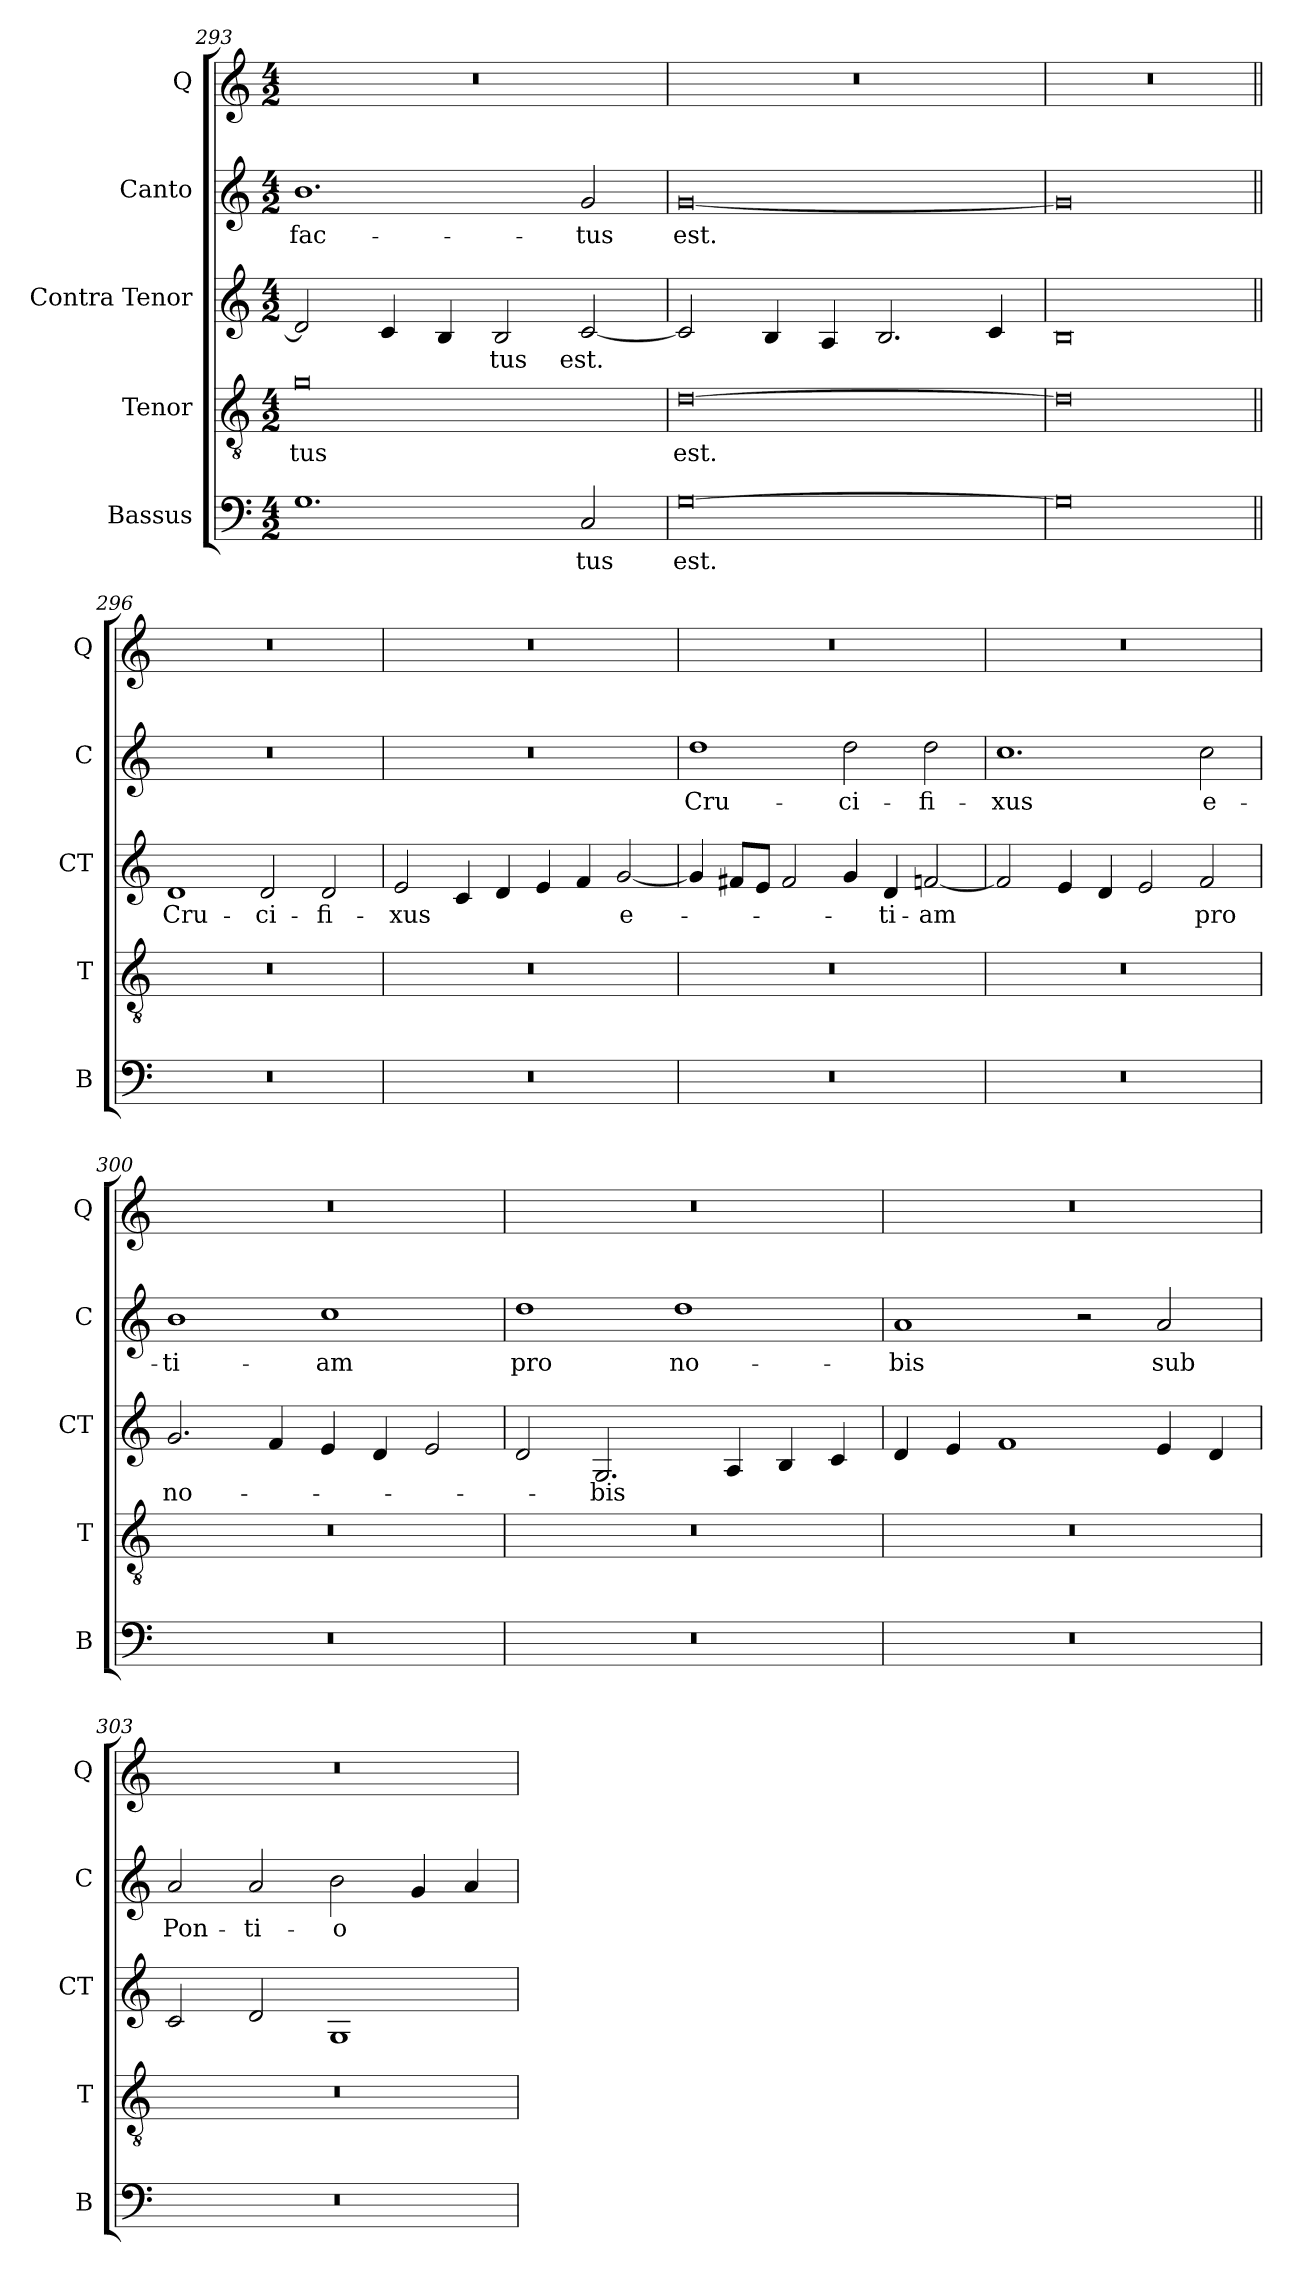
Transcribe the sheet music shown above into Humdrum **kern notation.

**kern	**text	**kern	**text	**kern	**text	**kern	**text	**kern
*part5	*part5	*part4	*part4	*part3	*part3	*part2	*part2	*part1
*staff5	*staff5	*staff4	*staff4	*staff3	*staff3	*staff2	*staff2	*staff1
*I"Bassus	*	*I"Tenor	*	*I"Contra Tenor	*	*I"Canto	*	*I"Q
*I'B	*	*I'T	*	*I'CT	*	*I'C	*	*I'Q
*clefF4	*	*clefGv2	*	*clefG2	*	*clefG2	*	*clefG2
*k[]	*	*k[]	*	*k[]	*	*k[]	*	*k[]
*C:	*	*C:	*	*C:	*	*C:	*	*C:
*M4/2	*	*M4/2	*	*M4/2	*	*M4/2	*	*M4/2
=293	=293	=293	=293	=293	=293	=293	=293	=293
!	!	!	!LO:LY:b	!	!	!	!	!
!	!	!	!	!	!	!	!LO:LY:b	!
1.G	.	0g	-tus	2d/]	.	1.b	fac-	0r
.	.	.	.	4c/	.	.	.	.
.	.	.	.	4B/	.	.	.	.
!	!	!	!	!	!LO:LY:b	!	!	!
.	.	.	.	2B/	-tus	.	.	.
!	!LO:LY:b	!	!	!	!	!	!	!
!	!	!	!	!	!LO:LY:b	!	!	!
!	!	!	!	!	!	!	!LO:LY:b	!
2C/	-tus	.	.	[2c/	est.	2g/	-tus	.
=294	=294	=294	=294	=294	=294	=294	=294	=294
!	!LO:LY:b	!	!	!	!	!	!	!
!	!	!	!LO:LY:b	!	!	!	!	!
!	!	!	!	!	!	!	!LO:LY:b	!
[0G	est.	[0d	est.	2c/]	.	[0g	est.	0r
.	.	.	.	4B/	.	.	.	.
.	.	.	.	4A/	.	.	.	.
.	.	.	.	2.B/	.	.	.	.
.	.	.	.	4c/	.	.	.	.
=295	=295	=295	=295	=295	=295	=295	=295	=295
0G]	.	0d]	.	0B	.	0g]	.	0r
!!LO:LB:g=z
=296||	=296||	=296||	=296||	=296||	=296||	=296||	=296||	=296||
!	!	!	!	!	!LO:LY:b	!	!	!
0r	.	0r	.	1d	Cru-	0r	.	0r
!	!	!	!	!	!LO:LY:b	!	!	!
.	.	.	.	2d/	-ci-	.	.	.
!	!	!	!	!	!LO:LY:b	!	!	!
.	.	.	.	2d/	-fi-	.	.	.
=297	=297	=297	=297	=297	=297	=297	=297	=297
!	!	!	!	!	!LO:LY:b	!	!	!
0r	.	0r	.	2e/	-xus	0r	.	0r
.	.	.	.	4c/	.	.	.	.
.	.	.	.	4d/	.	.	.	.
.	.	.	.	4e/	.	.	.	.
.	.	.	.	4f/	.	.	.	.
!	!	!	!	!	!LO:LY:b	!	!	!
.	.	.	.	[2g/	e-	.	.	.
=298	=298	=298	=298	=298	=298	=298	=298	=298
!	!	!	!	!	!	!	!LO:LY:b	!
0r	.	0r	.	4g/]	.	1dd	Cru-	0r
.	.	.	.	8f#X/L	.	.	.	.
.	.	.	.	8e/J	.	.	.	.
.	.	.	.	2f#/	.	.	.	.
!	!	!	!	!	!	!	!LO:LY:b	!
.	.	.	.	4g/	.	2dd\	-ci-	.
!	!	!	!	!	!LO:LY:b	!	!	!
.	.	.	.	4d/	-ti-	.	.	.
!	!	!	!	!	!LO:LY:b	!	!	!
!	!	!	!	!	!	!	!LO:LY:b	!
.	.	.	.	[2fn/	-am	2dd\	-fi-	.
=299	=299	=299	=299	=299	=299	=299	=299	=299
!	!	!	!	!	!	!	!LO:LY:b	!
0r	.	0r	.	2f/]	.	1.cc	-xus	0r
.	.	.	.	4e/	.	.	.	.
.	.	.	.	4d/	.	.	.	.
.	.	.	.	2e/	.	.	.	.
!	!	!	!	!	!LO:LY:b	!	!	!
!	!	!	!	!	!	!	!LO:LY:b	!
.	.	.	.	2f/	pro	2cc\	e-	.
=300	=300	=300	=300	=300	=300	=300	=300	=300
!	!	!	!	!	!LO:LY:b	!	!	!
!	!	!	!	!	!	!	!LO:LY:b	!
0r	.	0r	.	2.g/	no-	1b	-ti-	0r
.	.	.	.	4f/	.	.	.	.
!	!	!	!	!	!	!	!LO:LY:b	!
.	.	.	.	4e/	.	1cc	-am	.
.	.	.	.	4d/	.	.	.	.
.	.	.	.	2e/	.	.	.	.
!!LO:PB:g=z
=301	=301	=301	=301	=301	=301	=301	=301	=301
!	!	!	!	!	!	!	!LO:LY:b	!
0r	.	0r	.	2d/	.	1dd	pro	0r
!	!	!	!	!	!LO:LY:b	!	!	!
.	.	.	.	2.G/	-bis	.	.	.
!	!	!	!	!	!	!	!LO:LY:b	!
.	.	.	.	.	.	1dd	no-	.
.	.	.	.	4A/	.	.	.	.
.	.	.	.	4B/	.	.	.	.
.	.	.	.	4c/	.	.	.	.
=302	=302	=302	=302	=302	=302	=302	=302	=302
!	!	!	!	!	!	!	!LO:LY:b	!
0r	.	0r	.	4d/	.	1a	-bis	0r
.	.	.	.	4e/	.	.	.	.
.	.	.	.	1f	.	.	.	.
.	.	.	.	.	.	2r	.	.
!	!	!	!	!	!	!	!LO:LY:b	!
.	.	.	.	4e/	.	2a/	sub	.
.	.	.	.	4d/	.	.	.	.
=303	=303	=303	=303	=303	=303	=303	=303	=303
!	!	!	!	!	!	!	!LO:LY:b	!
0r	.	0r	.	2c/	.	2a/	Pon-	0r
!	!	!	!	!	!	!	!LO:LY:b	!
.	.	.	.	2d/	.	2a/	-ti-	.
!	!	!	!	!	!	!	!LO:LY:b	!
.	.	.	.	1G	.	2b\	-o	.
.	.	.	.	.	.	4g/	.	.
.	.	.	.	.	.	4a/	.	.
=	=	=	=	=	=	=	=	=
*-	*-	*-	*-	*-	*-	*-	*-	*-
